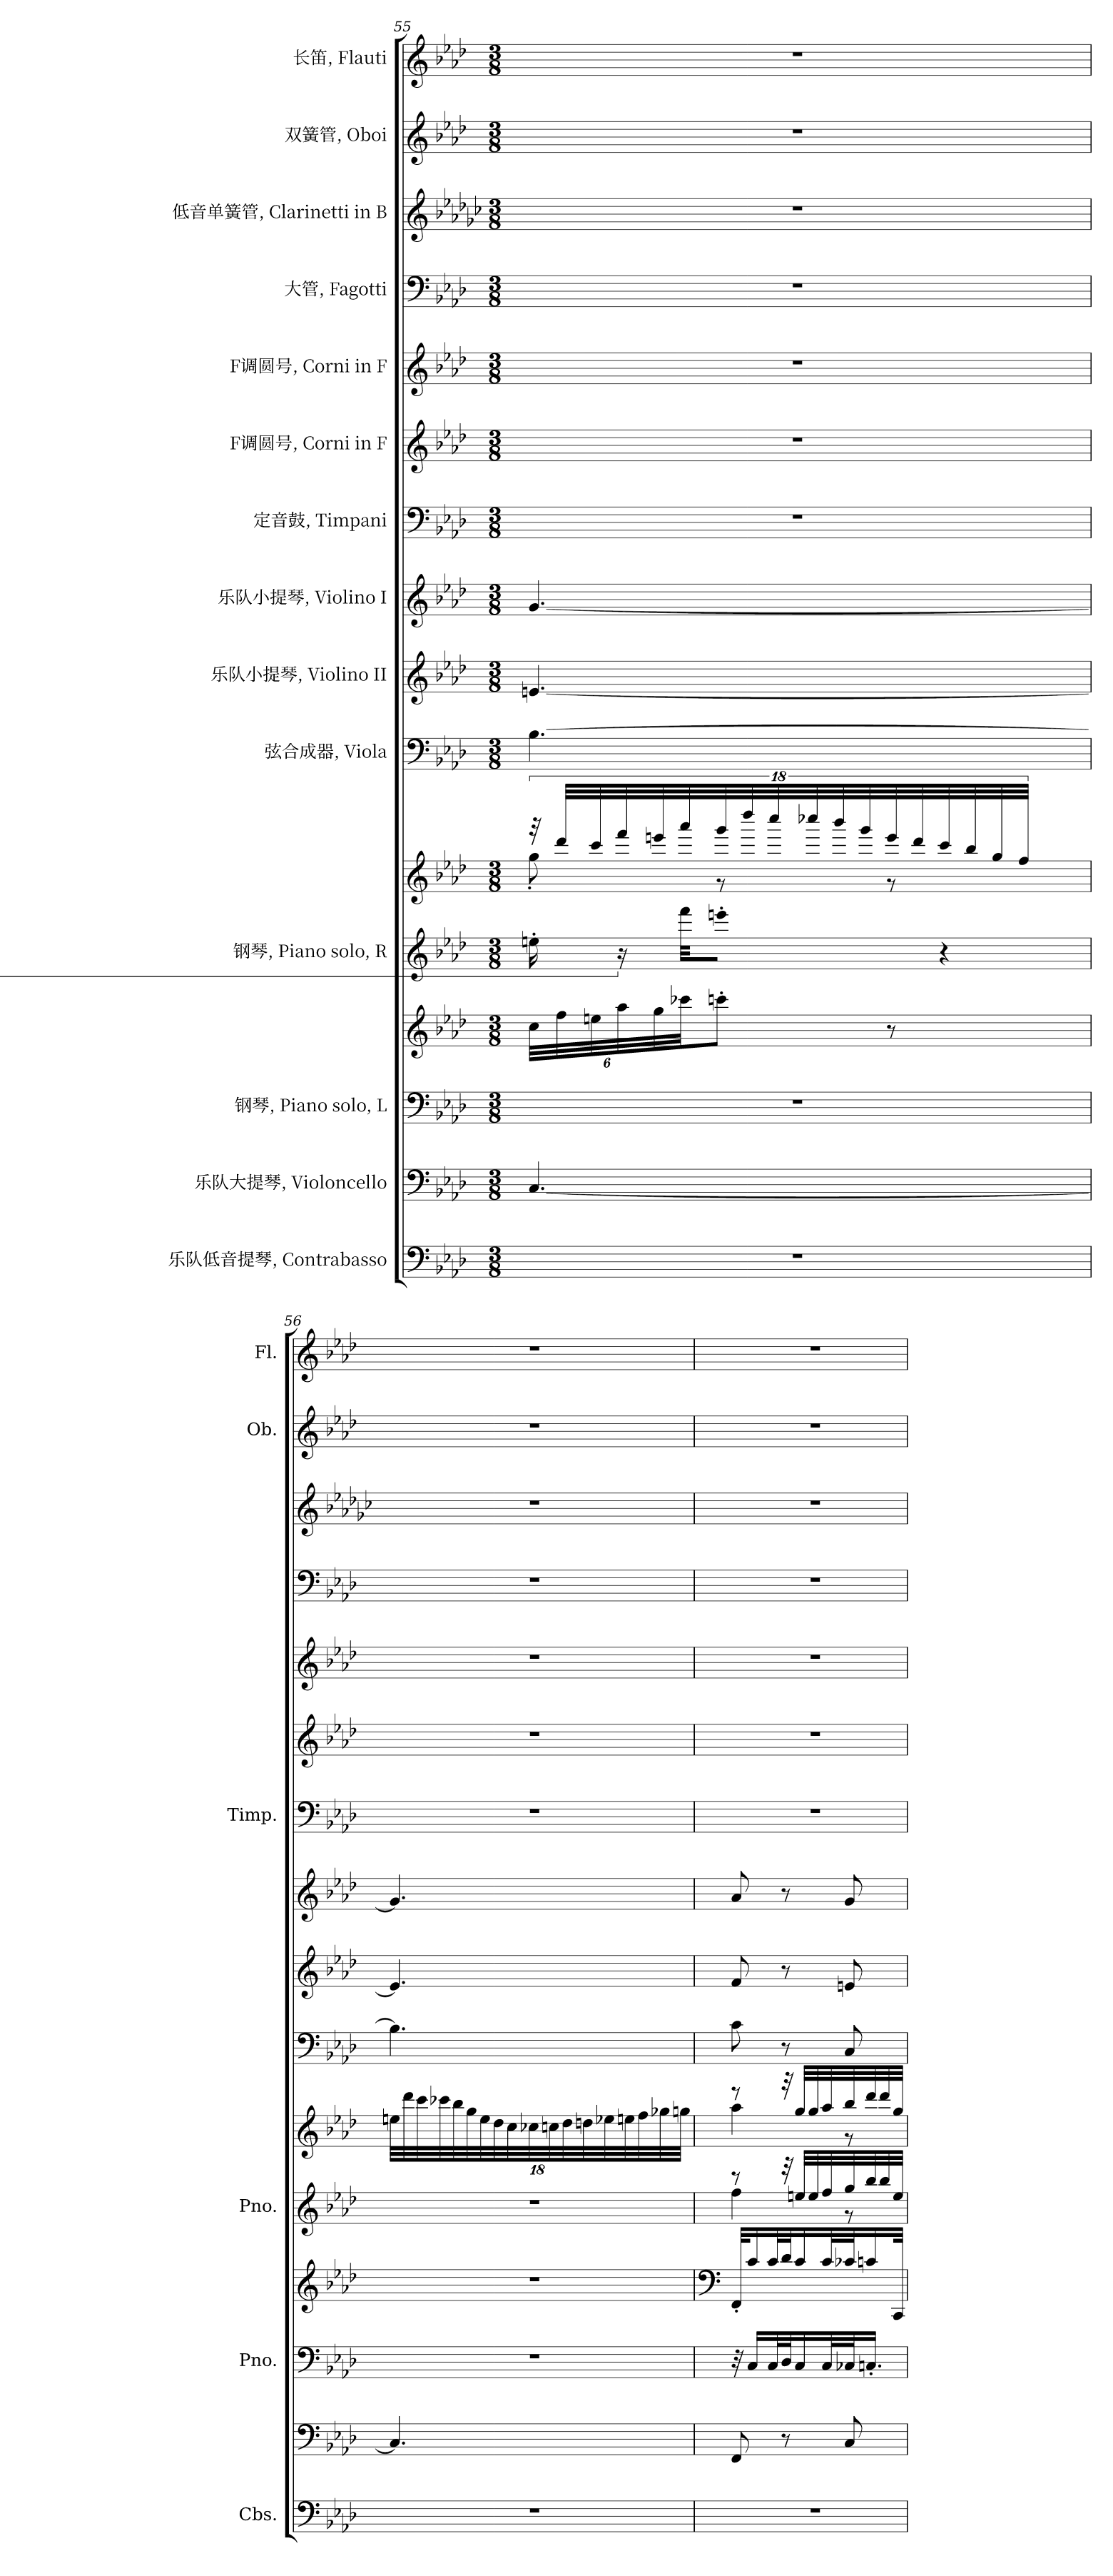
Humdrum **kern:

**kern	**kern	**kern	**kern	**kern	**kern	**kern	**kern	**kern	**kern	**kern	**kern	**kern	**kern	**kern	**kern
*part14	*part13	*part12	*part12	*part11	*part11	*part10	*part9	*part8	*part7	*part6	*part5	*part4	*part3	*part2	*part1
*staff16	*staff15	*staff14	*staff13	*staff12	*staff11	*staff10	*staff9	*staff8	*staff7	*staff6	*staff5	*staff4	*staff3	*staff2	*staff1
*I"乐队低音提琴, Contrabasso	*I"乐队大提琴, Violoncello	*I"钢琴, Piano solo, L	*	*I"钢琴, Piano solo, R	*	*I"弦合成器, Viola	*I"乐队小提琴, Violino II	*I"乐队小提琴, Violino I	*I"定音鼓, Timpani	*I"F调圆号, Corni in F	*I"F调圆号, Corni in F	*I"大管, Fagotti	*I"低音单簧管, Clarinetti in B	*I"双簧管, Oboi	*I"长笛, Flauti
*I'Cbs.	*	*I'Pno.	*	*I'Pno.	*	*	*	*	*I'Timp.	*	*	*	*	*I'Ob.	*I'Fl.
!!LO:PB:g=z
*clefF4	*clefF4	*clefF4	*clefG2	*clefG2	*clefG2	*clefF4	*clefG2	*clefG2	*clefF4	*clefG2	*clefG2	*clefF4	*clefG2	*clefG2	*clefG2
*ITrd7c12	*	*	*	*	*	*	*	*	*	*ITrd4c7	*ITrd4c7	*	*ITrd8c14	*	*
*k[b-e-a-d-]	*k[b-e-a-d-]	*k[b-e-a-d-]	*k[b-e-a-d-]	*k[b-e-a-d-]	*k[b-e-a-d-]	*k[b-e-a-d-]	*k[b-e-a-d-]	*k[b-e-a-d-]	*k[b-e-a-d-]	*k[b-e-a-d-g-]	*k[b-e-a-d-g-]	*k[b-e-a-d-]	*k[b-e-a-d-g-c-]	*k[b-e-a-d-]	*k[b-e-a-d-]
*M3/8	*M3/8	*M3/8	*M3/8	*M3/8	*M3/8	*M3/8	*M3/8	*M3/8	*M3/8	*M3/8	*M3/8	*M3/8	*M3/8	*M3/8	*M3/8
*MM27	*MM27	*MM27	*MM27	*MM27	*MM27	*MM27	*MM27	*MM27	*MM27	*MM27	*MM27	*MM27	*MM27	*MM27	*MM27
*	*	*	*Xbrackettup	*	*	*	*	*	*	*	*	*	*	*	*
=55	=55	=55	=55	=55	=55	=55	=55	=55	=55	=55	=55	=55	=55	=55	=55
*	*	*	*	*	*^	*	*	*	*	*	*	*	*	*	*
4.r	[4.C/	4.r	48cc\LLL	16een'\	48r	8gg'\	[4.B-\	[4.en/	[4.g/	4.r	4.r	4.r	4.r	4.r	4.r	4.r
.	.	.	48ff\	.	48ddd-/LLL	.	.	.	.	.	.	.	.	.	.	.
.	.	.	48een\	.	48ccc/	.	.	.	.	.	.	.	.	.	.	.
*	*	*	*	*	*Xbrackettup	*	*	*	*	*	*	*	*	*	*	*
.	.	.	48aa-\	24r	48fff/	.	.	.	.	.	.	.	.	.	.	.
.	.	.	48gg\	.	48eeen/	.	.	.	.	.	.	.	.	.	.	.
.	.	.	48ccc-X\JJ	48fff\KKL	48aaa-/	.	.	.	.	.	.	.	.	.	.	.
.	.	.	8cccn'\J	8eeen'\J	48ggg/	8r	.	.	.	.	.	.	.	.	.	.
.	.	.	.	.	48dddd-/	.	.	.	.	.	.	.	.	.	.	.
.	.	.	.	.	48cccc/	.	.	.	.	.	.	.	.	.	.	.
.	.	.	.	.	48cccc-X/	.	.	.	.	.	.	.	.	.	.	.
.	.	.	.	.	48bbb-/	.	.	.	.	.	.	.	.	.	.	.
.	.	.	.	.	48ggg/	.	.	.	.	.	.	.	.	.	.	.
.	.	.	8r	8r	48eee/	8r	.	.	.	.	.	.	.	.	.	.
.	.	.	.	.	48ddd-/	.	.	.	.	.	.	.	.	.	.	.
.	.	.	.	.	48ccc/	.	.	.	.	.	.	.	.	.	.	.
.	.	.	.	.	48bb-/	.	.	.	.	.	.	.	.	.	.	.
.	.	.	.	.	48gg/	.	.	.	.	.	.	.	.	.	.	.
.	.	.	.	.	48ff/JJJ	.	.	.	.	.	.	.	.	.	.	.
*	*	*	*	*	*v	*v	*	*	*	*	*	*	*	*	*	*
!!LO:PB:g=z
=56	=56	=56	=56	=56	=56	=56	=56	=56	=56	=56	=56	=56	=56	=56	=56
*	*	*	*	*	*	*	*	*	*	*	*	*	*	*	*MM24
4.r	4.C/]	4.r	4.r	4.r	48een\LLL	4.B-\]	4.e/]	4.g/]	4.r	4.r	4.r	4.r	4.r	4.r	4.r
.	.	.	.	.	48ddd-\	.	.	.	.	.	.	.	.	.	.
.	.	.	.	.	48ccc\	.	.	.	.	.	.	.	.	.	.
.	.	.	.	.	48ccc-X\	.	.	.	.	.	.	.	.	.	.
.	.	.	.	.	48bb-\	.	.	.	.	.	.	.	.	.	.
.	.	.	.	.	48gg\	.	.	.	.	.	.	.	.	.	.
.	.	.	.	.	48ee\	.	.	.	.	.	.	.	.	.	.
.	.	.	.	.	48dd-\	.	.	.	.	.	.	.	.	.	.
.	.	.	.	.	48cc\	.	.	.	.	.	.	.	.	.	.
.	.	.	.	.	48cc-X\	.	.	.	.	.	.	.	.	.	.
.	.	.	.	.	48ccn\	.	.	.	.	.	.	.	.	.	.
.	.	.	.	.	48dd-\	.	.	.	.	.	.	.	.	.	.
.	.	.	.	.	48ddn\	.	.	.	.	.	.	.	.	.	.
.	.	.	.	.	48ee-X\	.	.	.	.	.	.	.	.	.	.
.	.	.	.	.	48een\	.	.	.	.	.	.	.	.	.	.
.	.	.	.	.	48ff\	.	.	.	.	.	.	.	.	.	.
.	.	.	.	.	48gg-X\	.	.	.	.	.	.	.	.	.	.
.	.	.	.	.	48ggn\JJJ	.	.	.	.	.	.	.	.	.	.
=57	=57	=57	=57	=57	=57	=57	=57	=57	=57	=57	=57	=57	=57	=57	=57
*	*	*	*clefF4	*	*	*	*	*	*	*	*	*	*	*	*
*	*	*	*	*	*	*	*	*	*	*	*	*	*	*	*MM13
*	*	*	*	*^	*^	*	*	*	*	*	*	*	*	*	*
4.r	8FF/	32r	32FF'/KLL	8r	4ff\	8r	4aa-\	8c\	8f/	8a-/	4.r	4.r	4.r	4.r	4.r	4.r	4.r
.	.	16C/LL	16c/	.	.	.	.	.	.	.	.	.	.	.	.	.	.
.	.	32C/L	32c/L	.	.	.	.	.	.	.	.	.	.	.	.	.	.
.	8r	32D-/J	32d-/J	32r	.	32r	.	8r	8r	8r	.	.	.	.	.	.	.
.	.	16C/	16c/	32een/LLL	.	32gg/LLL	.	.	.	.	.	.	.	.	.	.	.
.	.	.	.	32ee/	.	32gg/	.	.	.	.	.	.	.	.	.	.	.
.	.	32C/L	32c/L	32ff/	.	32aa-/	.	.	.	.	.	.	.	.	.	.	.
.	8C/	32C-X/J	32c-X/J	32gg/	8r	32bb-/	8r	8C/	8en/	8g/	.	.	.	.	.	.	.
.	.	16.Cn'/JJ	16cn/	32bb-/	.	32ddd-/	.	.	.	.	.	.	.	.	.	.	.
.	.	.	.	32bb-/	.	32ddd-/	.	.	.	.	.	.	.	.	.	.	.
.	.	.	32CC/JJk	32ee/JJJ	.	32gg/JJJ	.	.	.	.	.	.	.	.	.	.	.
*	*	*	*	*v	*v	*	*	*	*	*	*	*	*	*	*	*	*
*	*	*	*	*	*v	*v	*	*	*	*	*	*	*	*	*	*
=	=	=	=	=	=	=	=	=	=	=	=	=	=	=	=
*-	*-	*-	*-	*-	*-	*-	*-	*-	*-	*-	*-	*-	*-	*-	*-
